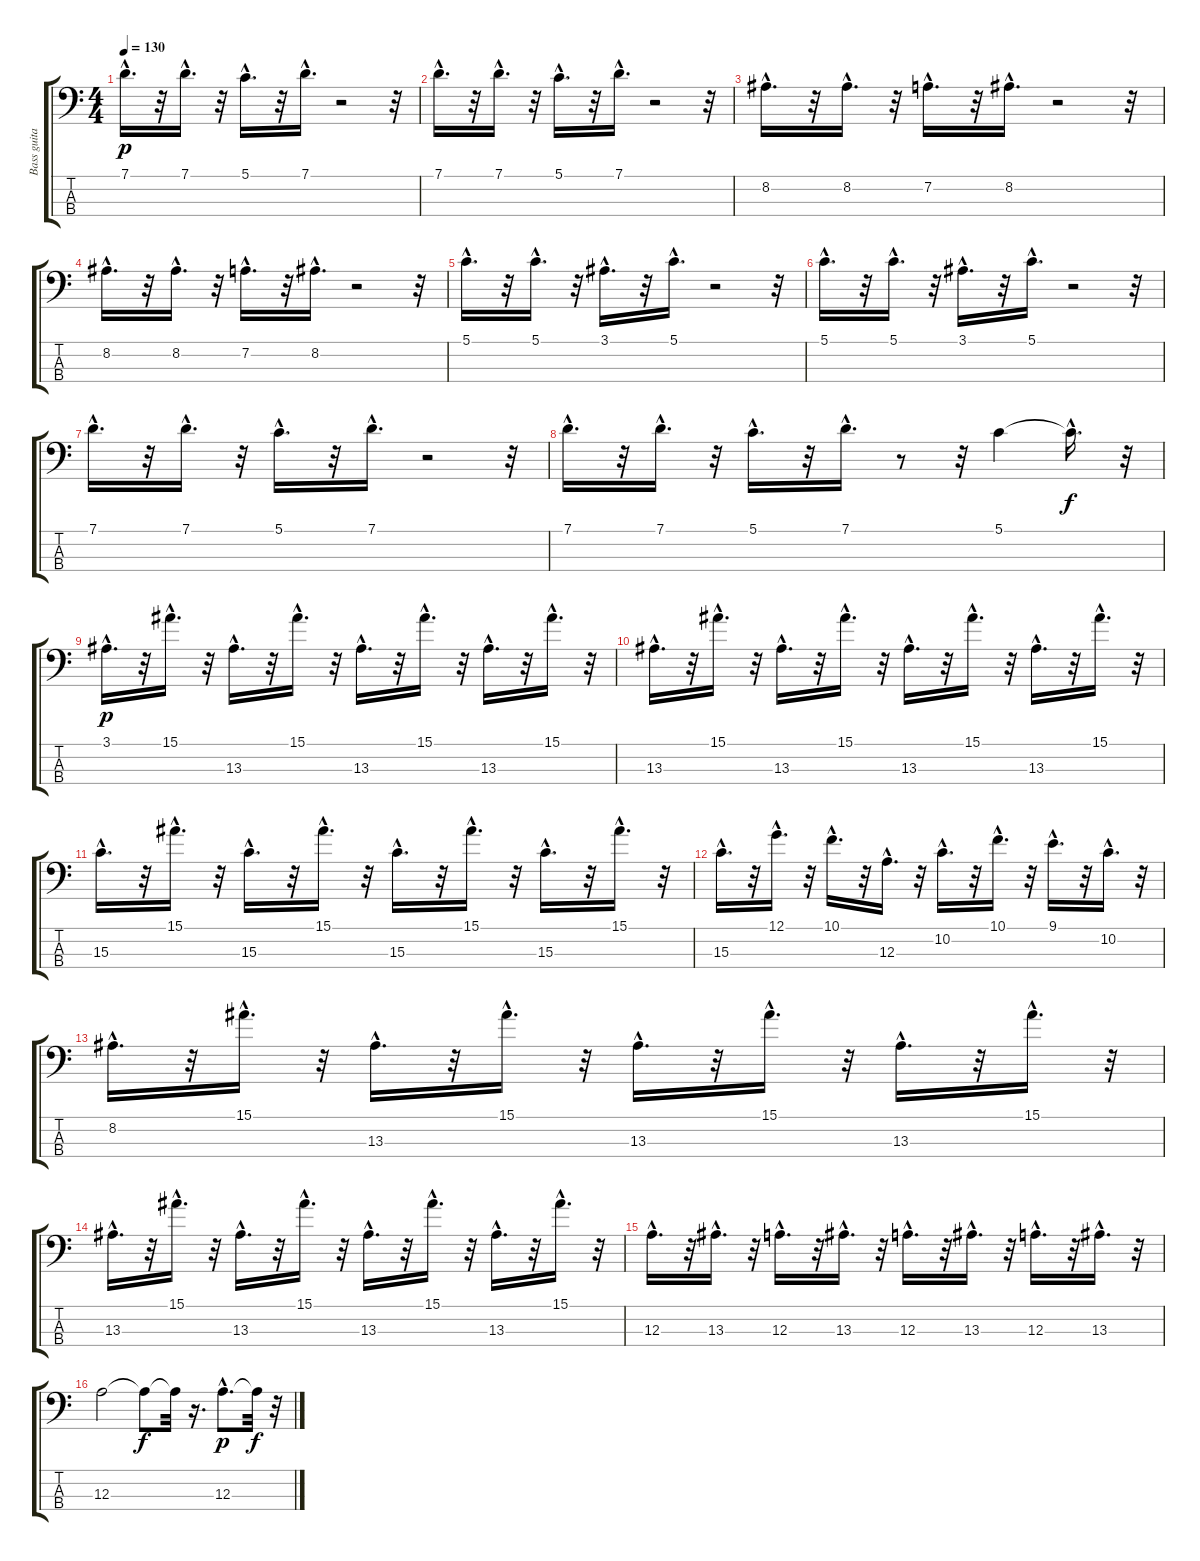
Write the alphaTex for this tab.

\track ("Bass guitar" "Bass guita") {instrument acousticguitarnylon}
\staff {score tabs}
\tuning (G2 D2 A1 E1) {hide}
\ts (4 4)
\tempo 130
\clef f4
\ks c
7.1{hac}.16{d dy p} r.32 7.1{hac}.16{d} r.32 5.1{hac}.16{d} r.32 7.1{hac}.16{d} r.2 r.32 |
7.1{hac}.16{d} r.32 7.1{hac}.16{d} r.32 5.1{hac}.16{d} r.32 7.1{hac}.16{d} r.2 r.32 |
8.2{hac}.16{d} r.32 8.2{hac}.16{d} r.32 7.2{hac}.16{d} r.32 8.2{hac}.16{d} r.2 r.32 |
8.2{hac}.16{d} r.32 8.2{hac}.16{d} r.32 7.2{hac}.16{d} r.32 8.2{hac}.16{d} r.2 r.32 |
5.1{hac}.16{d} r.32 5.1{hac}.16{d} r.32 3.1{hac}.16{d} r.32 5.1{hac}.16{d} r.2 r.32 |
5.1{hac}.16{d} r.32 5.1{hac}.16{d} r.32 3.1{hac}.16{d} r.32 5.1{hac}.16{d} r.2 r.32 |
7.1{hac}.16{d} r.32 7.1{hac}.16{d} r.32 5.1{hac}.16{d} r.32 7.1{hac}.16{d} r.2 r.32 |
7.1{hac}.16{d} r.32 7.1{hac}.16{d} r.32 5.1{hac}.16{d} r.32 7.1{hac}.16{d} r.8 r.32 5.1.4 5.1{hac t}.16{d dy f} r.32 |
3.1{hac}.16{d dy p} r.32 15.1{hac}.16{d} r.32 13.3{hac}.16{d} r.32 15.1{hac}.16{d} r.32 13.3{hac}.16{d} r.32 15.1{hac}.16{d} r.32 13.3{hac}.16{d} r.32 15.1{hac}.16{d} r.32 |
13.3{hac}.16{d} r.32 15.1{hac}.16{d} r.32 13.3{hac}.16{d} r.32 15.1{hac}.16{d} r.32 13.3{hac}.16{d} r.32 15.1{hac}.16{d} r.32 13.3{hac}.16{d} r.32 15.1{hac}.16{d} r.32 |
15.3{hac}.16{d} r.32 15.1{hac}.16{d} r.32 15.3{hac}.16{d} r.32 15.1{hac}.16{d} r.32 15.3{hac}.16{d} r.32 15.1{hac}.16{d} r.32 15.3{hac}.16{d} r.32 15.1{hac}.16{d} r.32 |
15.3{hac}.16{d} r.32 12.1{hac}.16{d} r.32 10.1{hac}.16{d} r.32 12.3{hac}.16{d} r.32 10.2{hac}.16{d} r.32 10.1{hac}.16{d} r.32 9.1{hac}.16{d} r.32 10.2{hac}.16{d} r.32 |
8.2{hac}.16{d} r.32 15.1{hac}.16{d} r.32 13.3{hac}.16{d} r.32 15.1{hac}.16{d} r.32 13.3{hac}.16{d} r.32 15.1{hac}.16{d} r.32 13.3{hac}.16{d} r.32 15.1{hac}.16{d} r.32 |
13.3{hac}.16{d} r.32 15.1{hac}.16{d} r.32 13.3{hac}.16{d} r.32 15.1{hac}.16{d} r.32 13.3{hac}.16{d} r.32 15.1{hac}.16{d} r.32 13.3{hac}.16{d} r.32 15.1{hac}.16{d} r.32 |
12.3{hac}.16{d} r.32 13.3{hac}.16{d} r.32 12.3{hac}.16{d} r.32 13.3{hac}.16{d} r.32 12.3{hac}.16{d} r.32 13.3{hac}.16{d} r.32 12.3{hac}.16{d} r.32 13.3{hac}.16{d} r.32 |
12.3.2 12.3{t}.8{dy f} 12.3{t}.32 r.16{d} 12.3{hac}.8{d dy p} 12.3{t}.32{dy f} r.32
